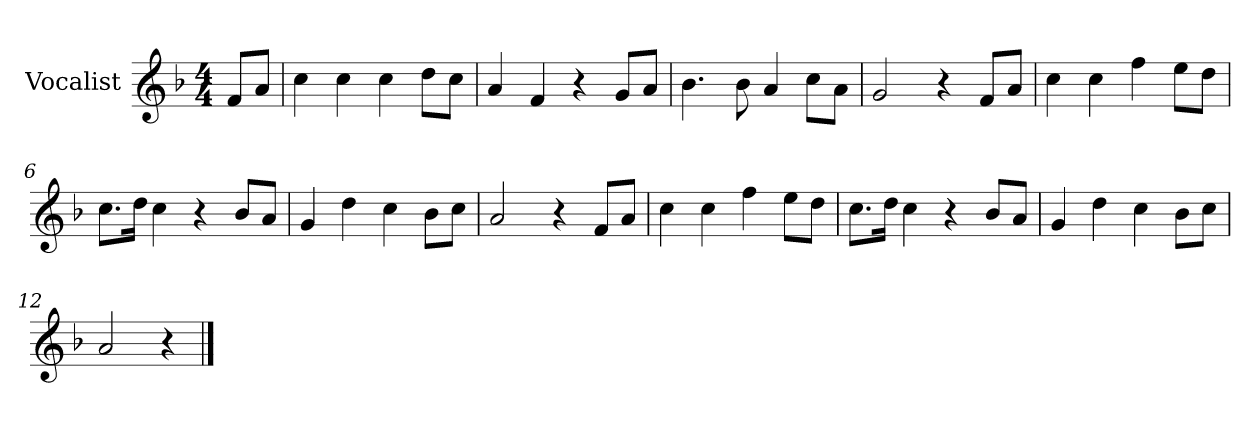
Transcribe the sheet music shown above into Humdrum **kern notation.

**kern
*part1
*staff1
*I"Vocalist
*k[b-]
*F:
*M4/4
=
8fL
8aJ
=1
4cc
4cc
4cc
8ddL
8ccJ
=2
4a
4f
4r
8gL
8aJ
=3
4.b-
8b-
4a
8ccL
8aJ
=4
2g
4r
8fL
8aJ
=5
4cc
4cc
4ff
8eeL
8ddJ
=6
8.ccL
16ddJk
4cc
4r
8b-L
8aJ
=7
4g
4dd
4cc
8b-L
8ccJ
=8
2a
4r
8fL
8aJ
=9
4cc
4cc
4ff
8eeL
8ddJ
=10
8.ccL
16ddJk
4cc
4r
8b-L
8aJ
=11
4g
4dd
4cc
8b-L
8ccJ
=12
2a
4r
==
*-
